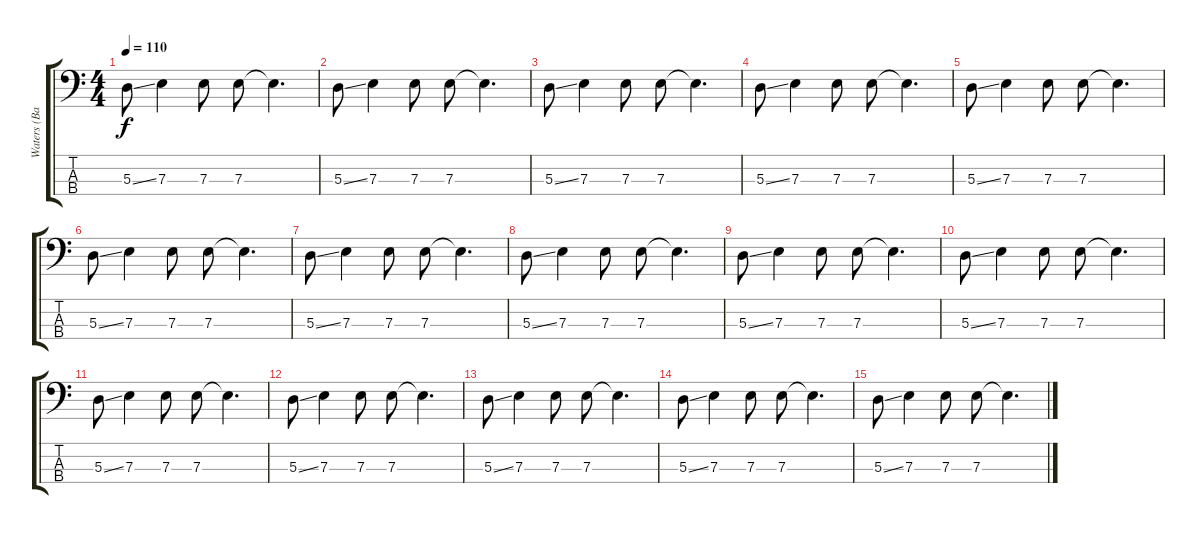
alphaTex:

\track ("Waters (Bass)" "Waters (Ba") {instrument electricbasspick}
\staff {score tabs}
\tuning (G2 D2 A1 E1) {hide}
\ts (4 4)
\tempo 110
\clef f4
\ks c
5.3{ss}.8{dy f} 7.3.4 7.3.8 7.3.8 7.3{t}.4{d} |
5.3{ss}.8 7.3.4 7.3.8 7.3.8 7.3{t}.4{d} |
5.3{ss}.8 7.3.4 7.3.8 7.3.8 7.3{t}.4{d} |
5.3{ss}.8 7.3.4 7.3.8 7.3.8 7.3{t}.4{d} |
5.3{ss}.8 7.3.4 7.3.8 7.3.8 7.3{t}.4{d} |
5.3{ss}.8 7.3.4 7.3.8 7.3.8 7.3{t}.4{d} |
5.3{ss}.8 7.3.4 7.3.8 7.3.8 7.3{t}.4{d} |
5.3{ss}.8 7.3.4 7.3.8 7.3.8 7.3{t}.4{d} |
5.3{ss}.8 7.3.4 7.3.8 7.3.8 7.3{t}.4{d} |
5.3{ss}.8 7.3.4 7.3.8 7.3.8 7.3{t}.4{d} |
5.3{ss}.8 7.3.4 7.3.8 7.3.8 7.3{t}.4{d} |
5.3{ss}.8{volume 0} 7.3.4 7.3.8 7.3.8 7.3{t}.4{d} |
5.3{ss}.8 7.3.4 7.3.8 7.3.8 7.3{t}.4{d} |
5.3{ss}.8 7.3.4 7.3.8 7.3.8 7.3{t}.4{d} |
5.3{ss}.8 7.3.4 7.3.8 7.3.8 7.3{t}.4{d}
